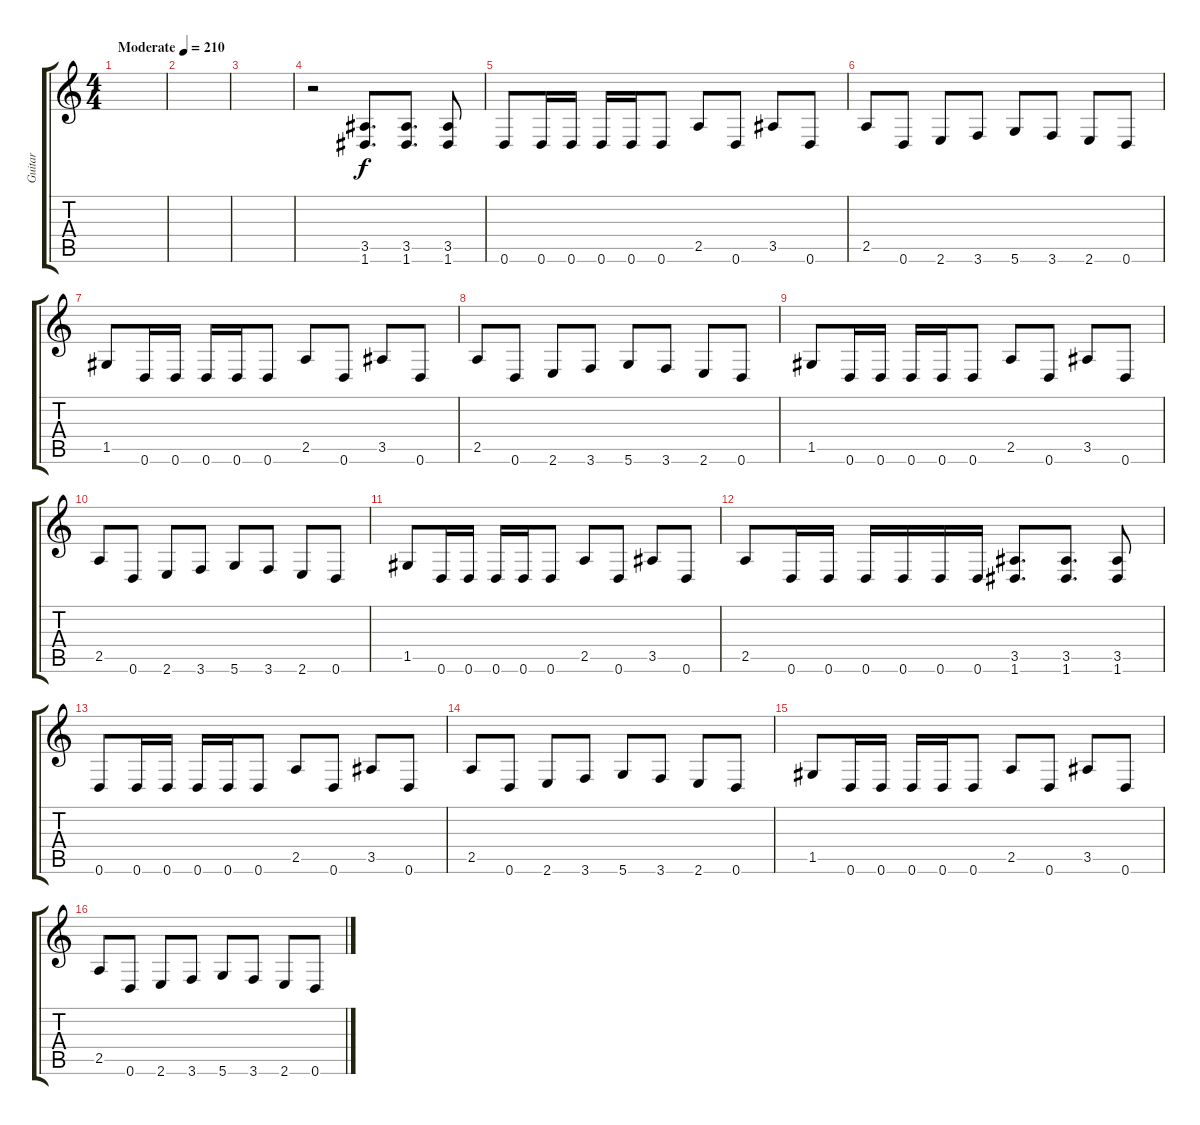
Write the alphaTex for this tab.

\track ("Guitar" "Guitar") {instrument distortionguitar}
\staff {score tabs}
\tuning (D4 A3 F3 C3 G2 D2) {hide}
\ts (4 4)
\section ("" "")
\tempo (210 "Moderate")
\clef g2
\ks c
|
|
|
r.2 (3.5 1.6).8{d} (3.5 1.6).8{d} (3.5 1.6).8 |
0.6.8 0.6.16 0.6.16 0.6.16 0.6.16 0.6.8 2.5.8 0.6.8 3.5.8 0.6.8 |
2.5.8 0.6.8 2.6.8 3.6.8 5.6.8 3.6.8 2.6.8 0.6.8 |
1.5.8 0.6.16 0.6.16 0.6.16 0.6.16 0.6.8 2.5.8 0.6.8 3.5.8 0.6.8 |
2.5.8 0.6.8 2.6.8 3.6.8 5.6.8 3.6.8 2.6.8 0.6.8 |
1.5.8 0.6.16 0.6.16 0.6.16 0.6.16 0.6.8 2.5.8 0.6.8 3.5.8 0.6.8 |
2.5.8 0.6.8 2.6.8 3.6.8 5.6.8 3.6.8 2.6.8 0.6.8 |
1.5.8 0.6.16 0.6.16 0.6.16 0.6.16 0.6.8 2.5.8 0.6.8 3.5.8 0.6.8 |
2.5.8 0.6.16 0.6.16 0.6.16 0.6.16 0.6.16 0.6.16 (3.5 1.6).8{d} (3.5 1.6).8{d} (3.5 1.6).8 |
0.6.8 0.6.16 0.6.16 0.6.16 0.6.16 0.6.8 2.5.8 0.6.8 3.5.8 0.6.8 |
2.5.8 0.6.8 2.6.8 3.6.8 5.6.8 3.6.8 2.6.8 0.6.8 |
1.5.8 0.6.16 0.6.16 0.6.16 0.6.16 0.6.8 2.5.8 0.6.8 3.5.8 0.6.8 |
2.5.8 0.6.8 2.6.8 3.6.8 5.6.8 3.6.8 2.6.8 0.6.8
